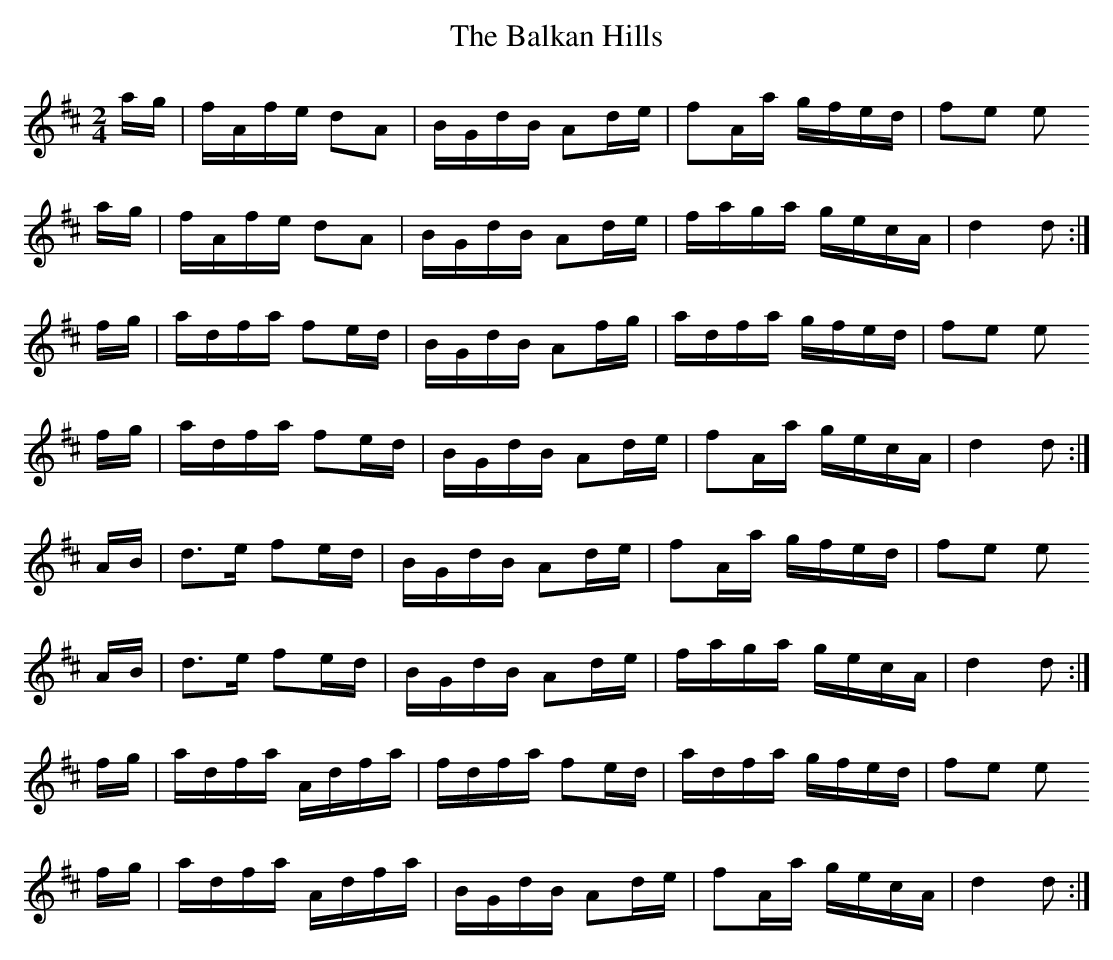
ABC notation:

X:1
T:Balkan Hills, The
M:2/4
L:1/16
K:D
ag | fAfe d2A2 | BGdB A2de | f2Aa gfed | f2e2 e2
ag | fAfe d2A2 | BGdB A2de | faga gecA | d4   d2 :|
fg | adfa f2ed | BGdB A2fg | adfa gfed | f2e2 e2
fg | adfa f2ed | BGdB A2de | f2Aa gecA | d4   d2 :|
AB | d3e  f2ed | BGdB A2de | f2Aa gfed | f2e2 e2
AB | d3e  f2ed | BGdB A2de | faga gecA | d4   d2 :|
fg | adfa Adfa | fdfa f2ed | adfa gfed | f2e2 e2
fg | adfa Adfa | BGdB A2de | f2Aa gecA | d4   d2 :|]
